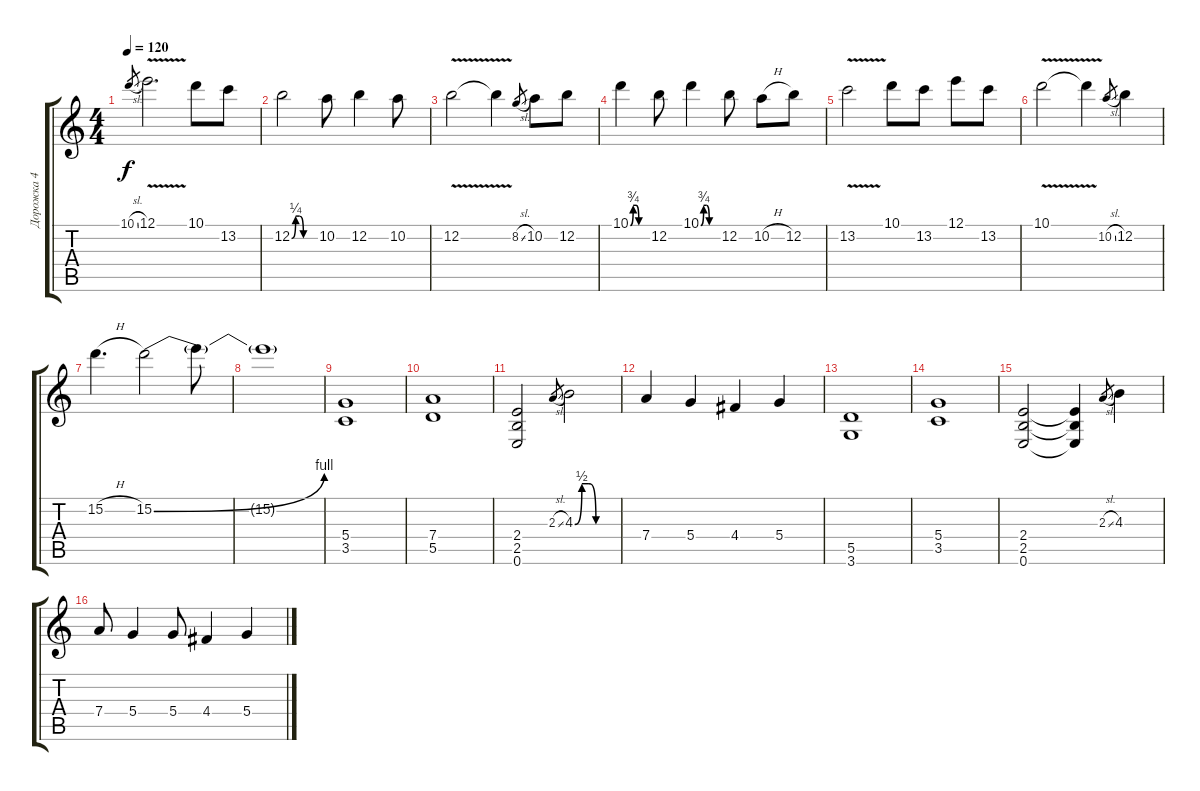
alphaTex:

\track ("Дорожка 4" "Дорожка 4") {instrument overdrivenguitar}
\staff {score tabs}
\tuning (E4 B3 G3 D3 A2 E2) {hide}
\ts (4 4)
\tempo 120
\clef g2
\ks c
10.1{sl}.8{gr dy f} 12.1{v}.2{d} 10.1.8 13.2.8 |
12.2{be (custom 0 0 10 1 20 1 30 0 60 0)}.2 10.2.8 12.2.4 10.2.8 |
12.2{v}.2 12.2{t}.4 8.2{sl}.8{gr} 10.2.8 12.2.8 |
10.1{be (custom 0 0 10 3 20 3 30 0 60 0)}.4 12.2.8 10.1{be (custom 0 0 10 3 20 3 30 0 60 0)}.4 12.2.8 10.2{h}.8 12.2.8 |
13.2{v}.2 10.1.8 13.2.8 12.1.8 13.2.8 |
10.1{v}.2 10.1{t}.4 10.2{sl}.8{gr} 12.2.4 |
15.2{h}.4{d} 15.2{be (bend 0 0 60 4)}.2 15.2{t}.8 |
15.2{t}.1 |
(5.4 3.5).1 |
(7.4 5.5).1 |
(2.4 2.5 0.6).2 2.3{sl}.8{gr} 4.3{be (custom 0 0 10 2 20 2 30 0 60 0)}.2 |
7.4.4 5.4.4 4.4.4 5.4.4 |
(5.5 3.6).1 |
(5.4 3.5).1 |
(2.4 2.5 0.6).2 (2.4{t} 2.5{t} 0.6{t}).4 2.3{sl}.8{gr} 4.3.4 |
7.4.8 5.4.4 5.4.8 4.4.4 5.4.4
